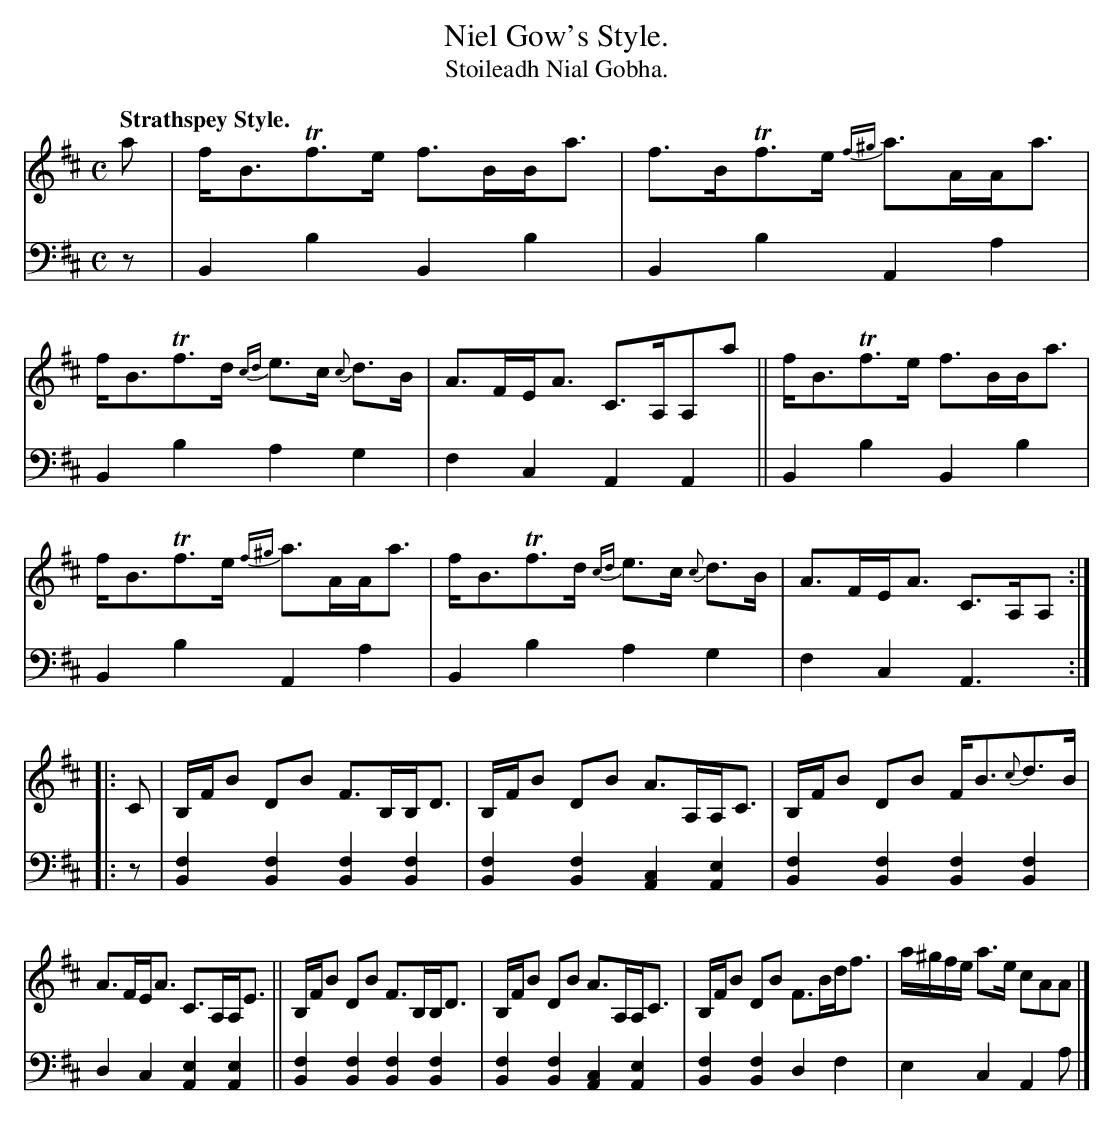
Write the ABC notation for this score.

X:1
T: Niel Gow's Style.
T: Stoileadh Nial Gobha.
M: C
L: 1/8
Q: "Strathspey Style."
K: Bm
V: 1 staves=2
a |\
f<BTf>e f>BB<a | f>BTf>e {f^g}a>AA<a |\
f<BTf>d {cd}e>c {c}d>B | A>FE<A C>A,A,a ||\
f<BTf>e f>BB<a |
f<BTf>e {f^g}a>AA<a |\
f<BTf>d {cd}e>c {c}d>B | A>FE<A C>A,A, :: C |\
B,/F/B DB F>B,B,<D | B,/F/B DB A>A,A,<C |\
B,/F/B DB F<B{c}d>B |
A>FE<A C>A,A,<E ||\
B,/F/B DB F>B,B,<D | B,/F/B DB A>A,A,<C  |\
B,/F/B DB F>Bd<f | a/^g/f/e/ a>e cAA |]
V: 2 clef=bass middle=d
z |\
B2b2 B2b2 | B2b2 A2a2 | B2b2 a2g2 | f2c2 A2A2 || B2b2 B2b2 |
B2b2 A2a2 | B2b2 a2g2 | f2c2 A3 :: z | [B2f2][B2f2] [B2f2][B2f2] | [B2f2][B2f2] [A2c2][A2e2] | [B2f2][B2f2] [B2f2][B2f2] |
d2c2 [A2e2][A2e2] || [B2f2][B2f2] [B2f2][B2f2] | [B2f2][B2f2] [A2c2][A2e2] | [B2f2][B2f2] d2f2 | e2c2 A2a |]
